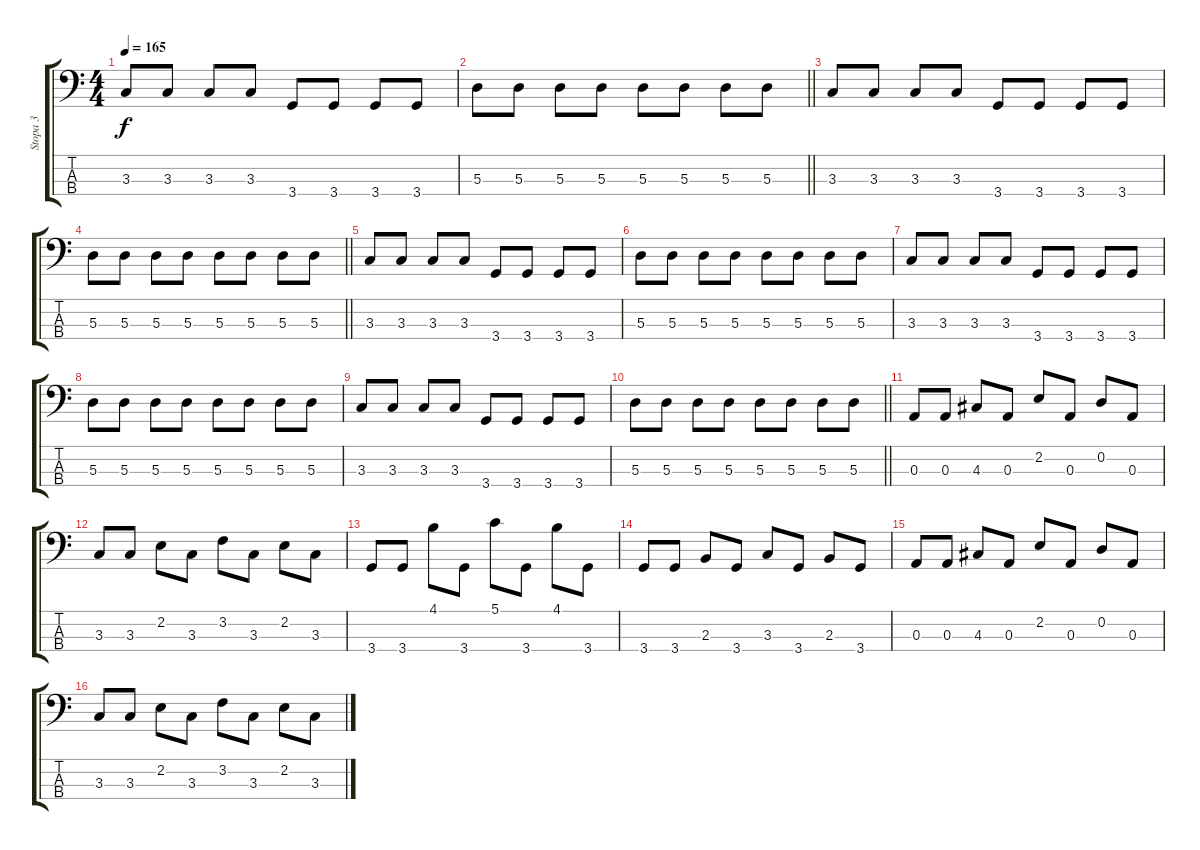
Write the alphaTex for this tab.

\track ("Stopa 3" "Stopa 3") {instrument synthbass1}
\staff {score tabs}
\tuning (G2 D2 A1 E1) {hide}
\ts (4 4)
\tempo 165
\clef f4
\ks c
3.3.8{dy f} 3.3.8 3.3.8 3.3.8 3.4.8 3.4.8 3.4.8 3.4.8 |
\barLineRight lightlight
5.3.8 5.3.8 5.3.8 5.3.8 5.3.8 5.3.8 5.3.8 5.3.8 |
3.3.8 3.3.8 3.3.8 3.3.8 3.4.8 3.4.8 3.4.8 3.4.8 |
\barLineRight lightlight
5.3.8 5.3.8 5.3.8 5.3.8 5.3.8 5.3.8 5.3.8 5.3.8 |
3.3.8 3.3.8 3.3.8 3.3.8 3.4.8 3.4.8 3.4.8 3.4.8 |
5.3.8 5.3.8 5.3.8 5.3.8 5.3.8 5.3.8 5.3.8 5.3.8 |
3.3.8 3.3.8 3.3.8 3.3.8 3.4.8 3.4.8 3.4.8 3.4.8 |
5.3.8 5.3.8 5.3.8 5.3.8 5.3.8 5.3.8 5.3.8 5.3.8 |
3.3.8 3.3.8 3.3.8 3.3.8 3.4.8 3.4.8 3.4.8 3.4.8 |
\barLineRight lightlight
5.3.8 5.3.8 5.3.8 5.3.8 5.3.8 5.3.8 5.3.8 5.3.8 |
0.3.8 0.3.8 4.3.8 0.3.8 2.2.8 0.3.8 0.2.8 0.3.8 |
3.3.8 3.3.8 2.2.8 3.3.8 3.2.8 3.3.8 2.2.8 3.3.8 |
3.4.8 3.4.8 4.1.8 3.4.8 5.1.8 3.4.8 4.1.8 3.4.8 |
3.4.8 3.4.8 2.3.8 3.4.8 3.3.8 3.4.8 2.3.8 3.4.8 |
0.3.8 0.3.8 4.3.8 0.3.8 2.2.8 0.3.8 0.2.8 0.3.8 |
3.3.8 3.3.8 2.2.8 3.3.8 3.2.8 3.3.8 2.2.8 3.3.8
